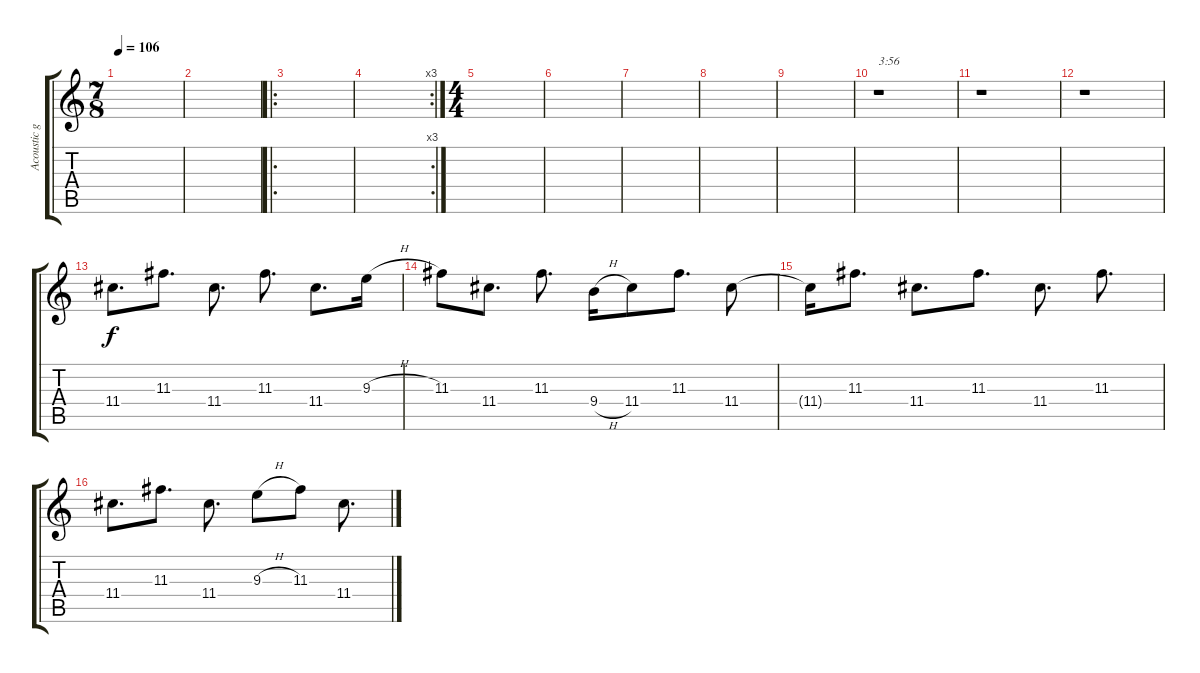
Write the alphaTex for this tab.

\track ("Acoustic guitar" "Acoustic g") {instrument acousticguitarsteel}
\staff {score tabs}
\tuning (E4 B3 G3 D3 A2 E2) {hide}
\ts (7 8)
\tempo 106
\clef g2
\ks c
|
|
\ro
|
\rc 3
|
\ts (4 4)
|
|
|
|
|
r.1{txt "3:56"} |
r.1 |
r.1 |
11.4.8{d} 11.3.8{d} 11.4.8{d} 11.3.8{d} 11.4.8{d} 9.3{h}.16 |
11.3.8 11.4.8{d} 11.3.8{d} 9.4{h}.16 11.4.8 11.3.8{d} 11.4.8 |
11.4{t}.16 11.3.8{d} 11.4.8{d} 11.3.8{d} 11.4.8{d} 11.3.8{d} |
11.4.8{d} 11.3.8{d} 11.4.8{d} 9.3{h}.8 11.3.8 11.4.8{d}
